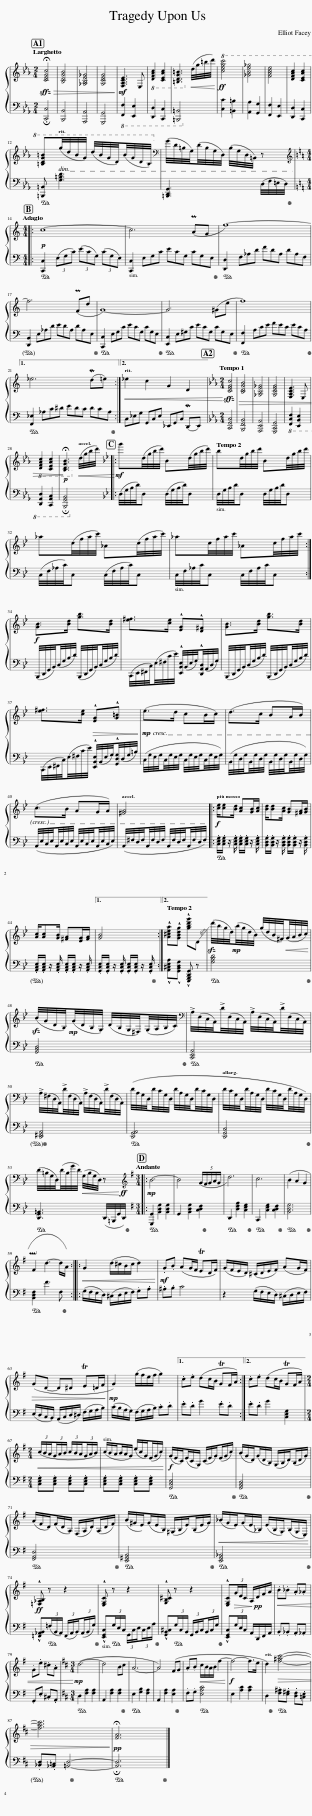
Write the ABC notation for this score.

X:1
%%score { 1 | 2 }
L:1/8
Q:1/4=60
M:2/4
I:linebreak $
K:Eb
V:1 treble
V:2 bass
V:1
!>(! !fermata![CEGc]4 | [B,DGB]4 | [_G,B,E_G]4 | [G,CEG]4!>)! |!mf! [F,A,CE]3 E, | %5
!8vb(! [D,F,A,C]2 [C,E,A,C]2 | [=B,,D,G,=B,]3!8vb)!!<(! (d/4g/4=b/4d'/4)!<)! |!ff!!8va(! [c'e'g'c'']4 | [_gbe'_g']4 | [fac'e']4 | %10
 [dfac']2 [ceac']2 |$ [=Bdg=b][Q:1/4=60](g'/4d'/4[Q:1/4=59]b/4g/4)[Q:1/4=59] (d'/4[Q:1/4=59]b/4[Q:1/4=59]g/4[Q:1/4=58]d/4)[Q:1/4=58](b/4[Q:1/4=58]g/4[Q:1/4=57]d/4[Q:1/4=56]B/4)!8va)! |[K:bass][Q:1/4=56] (G/4[Q:1/4=55]D/4[Q:1/4=54]=B,/4[Q:1/4=53]G,/4)[Q:1/4=52](D/4[Q:1/4=51]B,/4[Q:1/4=49]G,/4[Q:1/4=48]D,/4)[Q:1/4=46] (B,/4[Q:1/4=45]G,/4[Q:1/4=43]D,/4[Q:1/4=41]=B,,/4)[Q:1/4=39] z[Q:1/4=37][Q:1/4=34][Q:1/4=32] |:$[K:C][M:4/4][K:treble]!p![Q:1/4=71] c8- | c6 (PAG | %15
 f8-) |$ f6 (PFd | G8-) | G6 (^Ge | f8) |1$ %20
 _e6 (Md=e) :|2[Q:1/4=71]!<(! _e2[Q:1/4=70] c2[Q:1/4=68] G2[Q:1/4=65] D2!<)![Q:1/4=70][Q:1/4=70][Q:1/4=69][Q:1/4=68][Q:1/4=66][Q:1/4=63][Q:1/4=62] ||[K:Eb][M:2/4][Q:1/4=60] [CEGc]4 |!>(! [B,DGB]4 | [_G,B,E_G]4 | %25
 [G,CEG]4 | [F,A,CE]3 E, |$!8vb(! [D,F,A,C]2 [C,E,A,C]2 | !fermata![B,,D,G,B,]3!>)!!8vb)![Q:1/4=60]!<(! (d/4[Q:1/4=60]g/4[Q:1/4=61]b/4[Q:1/4=61]d'/4)!<)! |:[K:Bb][Q:1/4=62]!mf! g'[Q:1/4=64](d/4[Q:1/4=65]g/4[Q:1/4=65]b/4[Q:1/4=66]d'/4)[Q:1/4=66] B[Q:1/4=68](d/4[Q:1/4=69]g/4[Q:1/4=69]b/4[Q:1/4=70]d'/4)[Q:1/4=62][Q:1/4=63][Q:1/4=63][Q:1/4=67][Q:1/4=67][Q:1/4=68] | %30
[Q:1/4=71] bd/4g/4b/4d'/4 Bd/4g/4b/4d'/4 |$ _a(c/4f/4a/4c'/4) _A(c/4f/4a/4c'/4) | _ac/4f/4a/4c'/4 _Ac/4f/4a/4c'/4 :|$!f! [GB]>[Bd] [gb]>[Bd] | [e^f]>[ce] !^![EG]!^![D^F] | %35
 [GB]>[Bd] [gb]>[Bd] |$ [e^f]>[ce]!>(! !^![EG]!^![G=B]!>)! |!mp! (e>d cB/c/) | (d>c BA/B/) |$ (c>B AG/A/) | %40
[Q:1/4=71] [^FA]4[Q:1/4=71][Q:1/4=72][Q:1/4=72][Q:1/4=73][Q:1/4=73][Q:1/4=74][Q:1/4=74][Q:1/4=75][Q:1/4=76][Q:1/4=76][Q:1/4=77][Q:1/4=77][Q:1/4=78][Q:1/4=78][Q:1/4=79] |:!f![Q:1/4=80] [ce]/[ce][Bd]/ [Ac][GB]/[Ac]/ | [Bd]/[Bd][Ac]/ [GB][^FA]/[GB]/ |$ [Ac]/[Ac][GB]/ [^FA][EG]/[FA]/ |1 [GB]4 :|2 %45
[Q:1/4=71] !^![A^cea]!^![GBdg] !^![gbd'g']!-(!D ||!sfz! (!-)!d'/4b/4g/4d/4)!mp!(b/4g/4d/4B/4) (g/4d/4B/4^F/4)!<(!(G/4A/4B/4c/4)!<)! |$ (B/4G/4D/4B,/4)!mp!(G/4D/4B,/4G,/4) (D/4B,/4G,/4^F,/4)(G,/4A,/4B,/4C/4) |[K:bass] !>!A,/4(E,/4C,/4A,,/4)!>!D/4(E,/4C,/4A,,/4) !>!A,/4(E,/4C,/4A,,/4)!>!D/4(E,/4C,/4A,,/4) |$ !>!A,/4(^F,/4D,/4A,,/4)!>!D/4(F,/4D,/4A,,/4) !>!A,/4(F,/4D,/4A,,/4)!>!D/4(F,/4D,/4A,,/4) | %50
 (D/4A,/4G,/4D,/4D/4C/4G,/4D,/4 D/4A,/4G,/4D,/4D/4C/4G,/4D,/4 |[Q:1/4=71] D/4C/4G,/4D,/4[Q:1/4=70]D/4[Q:1/4=70]A,/4[Q:1/4=70]G,/4[Q:1/4=70]D,/4[Q:1/4=70] D/4[Q:1/4=70]C/4[Q:1/4=69]G,/4[Q:1/4=69]D,/4[Q:1/4=68]D/4[Q:1/4=67]A,/4[Q:1/4=67]G,/4[Q:1/4=66]D,/4) |$[Q:1/4=65] (D/4[Q:1/4=63]=B,/4[Q:1/4=62]G,/4[Q:1/4=60]D,/4)[Q:1/4=59](D/4[Q:1/4=57]B,/4[Q:1/4=55]G/4[Q:1/4=52]D/4)[Q:1/4=50]!<(! (G,/4[Q:1/4=47]B,/4[Q:1/4=44]G,/4[Q:1/4=40]D,/4)[Q:1/4=37] z!<)![Q:1/4=33][Q:1/4=29][Q:1/4=24] |:[K:G][M:3/4][K:treble][Q:1/4=92] B6- | B4 (5:4:5(G/F/G/A/G/ | %55
 d6) | c6 | (B2 A2 G2 |$ PF2 d3- d/A/) ::!<(! G2 (d/^c/B/c/ d2)!<)! | %60
!mf! .G.B (AG/F/ TED/F/) | (G/F/E/D/) (^C/D/E/F/) (AG/F/) |$!>(! (GD- D^D TE=D/F/!>)! |!mp! G2) (g/f/e/f/ g2) |1 .c.e (dc/B/ TGF/A/) :|2 %65
 .c.e (dc/B/ TGF/A/) ||$[M:2/4]!<(! (3(c/B/A/(3G/A/B/ (3c/B/A/(3G/A/B/) | (3(c/B/A/(3B/A/G/) (3(e/c/G/)(3(E/G/c/)!<)! |!f! (3(G/E/C/)(3(E/C/G,/) (3(C/E/G/)(3(E/G/c/) | (3(B/G/D/)(3(G/D/B,/) (3(G,/B,/D/)(3(B,/D/G/) |$ %70
 (3(A/F/D/)(3(F/D/A,/) (3(F,/A,/D/)(3(A,/D/F/) | (3(B/^G/E/)(3(G/E/B,/) (3(^G,/B,/E/)(3(B,/E/G/) |!<(! (3(_B/G/E/)(3(G/E/_B,/) (3(E/B,/G,/)(3(B,/G,/E,/)!<)! |$!ff! !^![=F,_A,B,] z z2 | !^![E,G,C] z z2 | %75
 !^![G,B,^C] z z2 | !^![E,G,C]!>(!(3G/E/C/ A,/!>)!!pp!D/F/A/ |!<(! .B._B .A._A |$ .G.e .^c.A!<)! |[K:D][M:3/4]!mp! (d6- | %80
 d4 Bc | A6- | A4) (FG | .A.B!<(! c/B/A/B/ f2-!<)! |!f! f4- f>e | %85
[Q:1/4=92] d2)[Q:1/4=84] [f^ac']4-[Q:1/4=80][Q:1/4=76][Q:1/4=72] |$[Q:1/4=68] [fac']6[Q:1/4=64][Q:1/4=60][Q:1/4=52] |!pp![Q:1/4=44] !fermata![FA]6 |] %88
V:2
 !fermata![C,,C,]4 | [B,,,B,,]4 | [A,,,A,,]4 | [G,,,G,,]4 |!8vb(! [F,,,F,,]2 [E,,,E,,]2 | %5
 [D,,,D,,]2 [C,,,C,,]2 | [=B,,,,=B,,,]4!8vb)! | [C,C]2 [=B,,=B,]2 | [A,,A,]2 [G,,G,]2 | [F,,F,]2 [E,,E,]2 | %10
 [D,,D,]2 [C,,C,]2 |$!ped! [=B,,,=B,,] [G,=B,D]3 | [=B,,,D,,G,,]3 (D,/4F,/4=E,/4D,/4)!ped-up! |:$[K:C][M:4/4]!ped! [C,,C,]2 (3(E,G,C) (3(ECG,) (3(CG,E,) | [C,,C,]2 (3E,G,C (3ECG, (3CG,E,!ped-up! | %15
!ped! [D,,D,]2 (3F,_A,D (3FDA, (3DA,F, |$ [D,,B,,]2 (3E,_A,D (3EDA, (3DA,E,!ped-up! |!ped! [C,,C,]2 (3E,G,C (3ECG, (3CG,E,!ped-up! |!ped! [E,,C,]2 (3E,^G,C (3ECG, (3CG,E,!ped-up! |!ped! [F,,F,]2 (3A,CE (3FEC (3ECA,!ped-up! |1$ %20
!ped! [F,,_E,]2 (3_A,C^D (3EDC (3DCA,!ped-up! :|2 (3C,_E,G, (3G,,C,E, (3_E,,G,,C, (MD,,E,,) ||[K:Eb][M:2/4] [C,,G,,C,]4 | [B,,,F,,B,,]4 | [A,,,E,,A,,]4 | %25
 [G,,,C,,G,,]4 |!8vb(! [F,,,C,,F,,]2 [E,,,B,,,E,,]2 |$ [D,,,A,,,D,,]2 [C,,,A,,,C,,]2 |!p! !fermata![B,,,,G,,,B,,,]4!8vb)! |:[K:Bb] (D,/4G,/4B,/4D/4)D, (D,/4G,/4B,/4D/4)D, | %30
 D,/4G,/4B,/4D/4D, D,/4G,/4B,/4D/4D, |$ (C,/4F,/4_A,/4C/4)C, (C,/4F,/4A,/4C/4)C, | C,/4F,/4_A,/4C/4C, C,/4F,/4A,/4C/4C, :|$ (B,,,/4D,,/4G,,/4B,,/4)(D,/4G,/4B,/4D/4) (B,,,/4D,,/4G,,/4B,,/4)(D,/4G,/4B,/4D/4) | (C,,/4E,,/4^F,,/4C,/4)(E,/4^F,/4C/4E/4) !^![E,,B,,E,]/4(B,,/4E,/4G,/4)!^![D,,A,,D,]/4(A,,/4D,/4G,/4) | %35
 (B,,,/4D,,/4G,,/4B,,/4)(D,/4G,/4B,/4D/4) (B,,,/4D,,/4G,,/4B,,/4)(D,/4G,/4B,/4D/4) |$ (C,,/4E,,/4^F,,/4C,/4)(E,/4^F,/4C/4E/4) !^![E,,B,,E,]/4(B,,/4E,/4G,/4)!^![G,,D,G,]/4(D,/4G,/4=B,/4) | (C,/4G,/4E,/4G,/4C,/4G,/4E,/4G,/4 C,/4G,/4E,/4G,/4C,/4G,/4E,/4G,/4) | (B,,/4G,/4D,/4G,/4B,,/4G,/4D,/4G,/4 B,,/4G,/4D,/4G,/4B,,/4G,/4D,/4G,/4) |$ (A,,/4E,/4C,/4E,/4A,,/4E,/4C,/4E,/4 A,,/4E,/4C,/4E,/4A,,/4E,/4C,/4E,/4) | %40
 (A,,/4^F,/4D,/4F,/4A,,/4F,/4D,/4F,/4 A,,/4F,/4D,/4F,/4A,,/4F,/4D,/4F,/4) |:!ped! .[C,E,G,]/.[C,E,G,]/ z/ .[C,E,G,]/ .[C,E,G,]/.[C,E,G,]/ z/ .[C,E,G,]/ | .[B,,D,G,]/.[B,,D,G,]/ z/ .[B,,D,G,]/ .[B,,D,G,]/.[B,,D,G,]/ z/ .[B,,D,G,]/ |$ .[A,,C,E,]/.[A,,C,E,]/ z/ .[A,,C,E,]/ .[A,,C,E,]/.[A,,C,E,]/ z/ .[A,,C,E,]/ |1 .[G,,C,E,]/.[G,,C,E,]/ z/ .[G,,C,E,]/ .[G,,C,E,]/.[G,,C,E,]/ z/ .[G,,C,E,]/!ped-up! :|2 %45
 !^![A,,^C,E,A,]!^![G,,B,,D,G,] !^![G,,,B,,,D,,G,,] z ||!ped! [G,B,D]4!ped-up! |$!sfz!!ped! [G,,B,,D,]4!ped-up! |!ped! [C,,E,,A,,]4 |$ [D,,^F,,A,,]4!ped-up! | %50
!ped! [D,,G,,A,,]4 | [D,,G,,C,]4!ped-up! |$!ped! [D,,G,,=B,,]3 (D,,/4=B,,,/4G,,/4!ff!D,,/4)!ped-up! |:[K:G][M:3/4]!mp!!ped! [G,,,G,,]2 [B,,D,G,]2 [B,,D,G,]2 | G,,2 [B,,D,G,]2 [C,D,F,]2!ped-up! | %55
!ped! D,,2 [D,F,A,]2 [C,E,G,]2!ped-up! |!ped! C,,2 [C,E,G,]2 [C,D,F,]2!ped-up! |!ped! [B,,D,G,]6!ped-up! |$!ped! [B,,D,F,]2 F3 F,!ped-up! :: (G,/F,/E,/D,/) (^C,/D,/E,/F,/) .G,.A, | %60
 .^A,.B, C4 | z2 (G,/F,/E,/D,/) (^C,/D,/E,/F,/) |$ (E,/D,/C,/B,,/) (A,,/C,/D,/^D,/) (F,/G,/A,/B,/) | (C/B,/A,/G,/) (F,/G,/A,/B,/) .C.D |1 .E.D G2 .E.D :|2 %65
 .E.D G2 [C,E,G,]2 ||$[M:2/4] .[C,E,G,].[C,E,G,] .[C,E,G,].[C,E,G,] | .[C,E,G,].[C,E,G,] .[C,E,G,].[C,E,G,] |!ped! [G,,C,E,]4!ped-up! |!ped! [G,,B,,D,]4!ped-up! |$ %70
!ped! [F,,A,,D,]4!ped-up! |!ped! [E,,^G,,B,,]4!ped-up! |!ped! [E,,G,,_B,,]4!ped-up! |$ !^![=F,,_A,,B,,]!ped!(3(=F,/B,,/A,,/) (3(F,,/A,,/B,,/)(3(A,,/B,,/G,/)!ped-up! | !^![E,,G,,C,]!ped!(3G,/E,/C,/ (3G,,/C,/E,/(3C,/E,/A,/!ped-up! | %75
 !^![G,,B,,^C,]!ped!(3G,/C,/B,,/ (3G,,/B,,/C,/(3B,,/C,/G,/!ped-up! | !^![E,,G,,C,](3G,/E,/C,/ A,,/D,,/F,,/A,,/ | .B,,._B,, .A,,._A,, |$ .G,,.E, .^C,.A,, |[K:D][M:3/4]!ped! D,2 [F,A,]2 [F,A,]2 | %80
 A,,2 [F,A,]2 [F,A,]2!ped-up! |!ped! E,2 [G,B,]2 [F,A,]2 | A,,2 [F,A,]2 [E,A,]2!ped-up! | .F,.G,!ped! [E,A,C]4 | E,2 [A,C]2 [A,C]2 | %85
 D,2!ped-up!!>(!!ped! .[F,^A,].[E,^G,] .[D,F,].[=C,E,] |$ .[_B,,D,].[_A,,=C,] [=A,,D,]4-!>)!!ped-up! |!ped! !fermata![A,,D,]6!ped-up! |] %88
